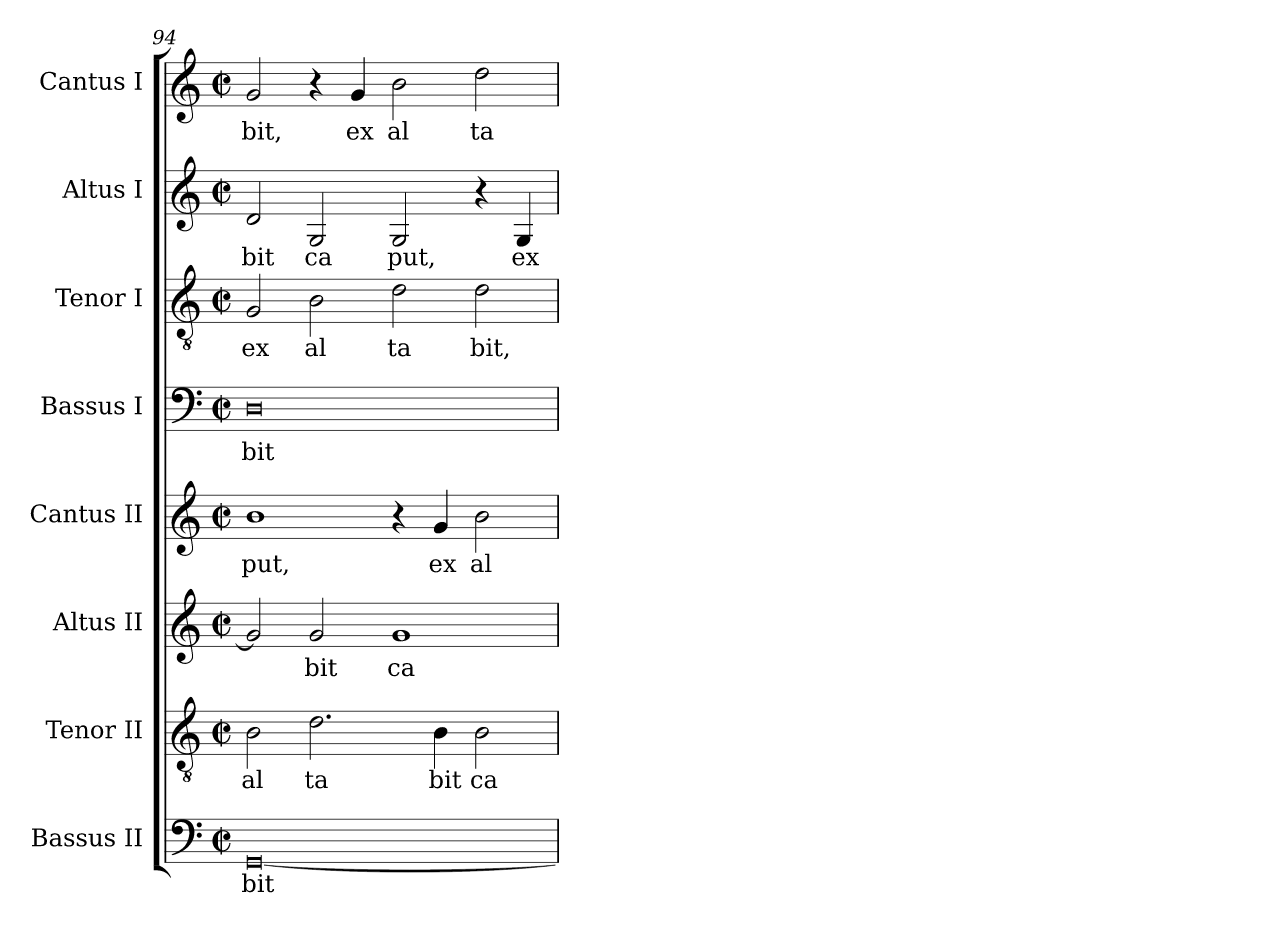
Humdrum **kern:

**kern	**text	**kern	**text	**kern	**text	**kern	**text	**kern	**text	**kern	**text	**kern	**text	**kern	**text
*part8	*part8	*part7	*part7	*part6	*part6	*part5	*part5	*part4	*part4	*part3	*part3	*part2	*part2	*part1	*part1
*staff8	*staff8	*staff7	*staff7	*staff6	*staff6	*staff5	*staff5	*staff4	*staff4	*staff3	*staff3	*staff2	*staff2	*staff1	*staff1
*I"Bassus II	*	*I"Tenor II	*	*I"Altus II	*	*I"Cantus II	*	*I"Bassus I	*	*I"Tenor I	*	*I"Altus I	*	*I"Cantus I	*
*clefF4	*	*clefGv2	*	*clefG2	*	*clefG2	*	*clefF4	*	*clefGv2	*	*clefG2	*	*clefG2	*
*M2/2	*	*M2/2	*	*M2/2	*	*M2/2	*	*M2/2	*	*M2/2	*	*M2/2	*	*M2/2	*
*met(c|)	*	*met(c|)	*	*met(c|)	*	*met(c|)	*	*met(c|)	*	*met(c|)	*	*met(c|)	*	*met(c|)	*
=94	=94	=94	=94	=94	=94	=94	=94	=94	=94	=94	=94	=94	=94	=94	=94
!	!LO:LY:b:cj	!	!LO:LY:b:cj	!	!	!	!LO:LY:b:cj	!	!LO:LY:b:cj	!	!LO:LY:b:cj	!	!LO:LY:b:cj	!	!LO:LY:b:cj
[<0GG	bit	2B\	al	2g/]	.	1b	put,	0D	-bit	2G/	ex	2d/	bit	2g/	bit,
!	!	!	!LO:LY:b:cj	!	!LO:LY:b:cj	!	!	!	!	!	!LO:LY:b:cj	!	!LO:LY:b:cj	!	!
.	.	2.d\	ta	2g/	bit	.	.	.	.	2B\	al	2G/	ca	4r	.
!	!	!	!	!	!	!	!	!	!	!	!	!	!	!	!LO:LY:b:cj
.	.	.	.	.	.	.	.	.	.	.	.	.	.	4g/	ex
!	!	!	!	!	!LO:LY:b:cj	!	!	!	!	!	!LO:LY:b:cj	!	!LO:LY:b:cj	!	!LO:LY:b:cj
.	.	.	.	1g	ca	4r	.	.	.	2d\	ta	2G/	put,	2b\	al
!	!	!	!LO:LY:b:cj	!	!	!	!LO:LY:b:cj	!	!	!	!	!	!	!	!
.	.	4B\	bit	.	.	4g/	ex	.	.	.	.	.	.	.	.
!	!	!	!LO:LY:b:cj	!	!	!	!LO:LY:b:cj	!	!	!	!LO:LY:b:cj	!	!	!	!LO:LY:b:cj
.	.	2B\	ca	.	.	2b\	al	.	.	2d\	bit,	4r	.	2dd\	ta
!	!	!	!	!	!	!	!	!	!	!	!	!	!LO:LY:b:cj	!	!
.	.	.	.	.	.	.	.	.	.	.	.	4G/	ex	.	.
=	=	=	=	=	=	=	=	=	=	=	=	=	=	=	=
*-	*-	*-	*-	*-	*-	*-	*-	*-	*-	*-	*-	*-	*-	*-	*-
